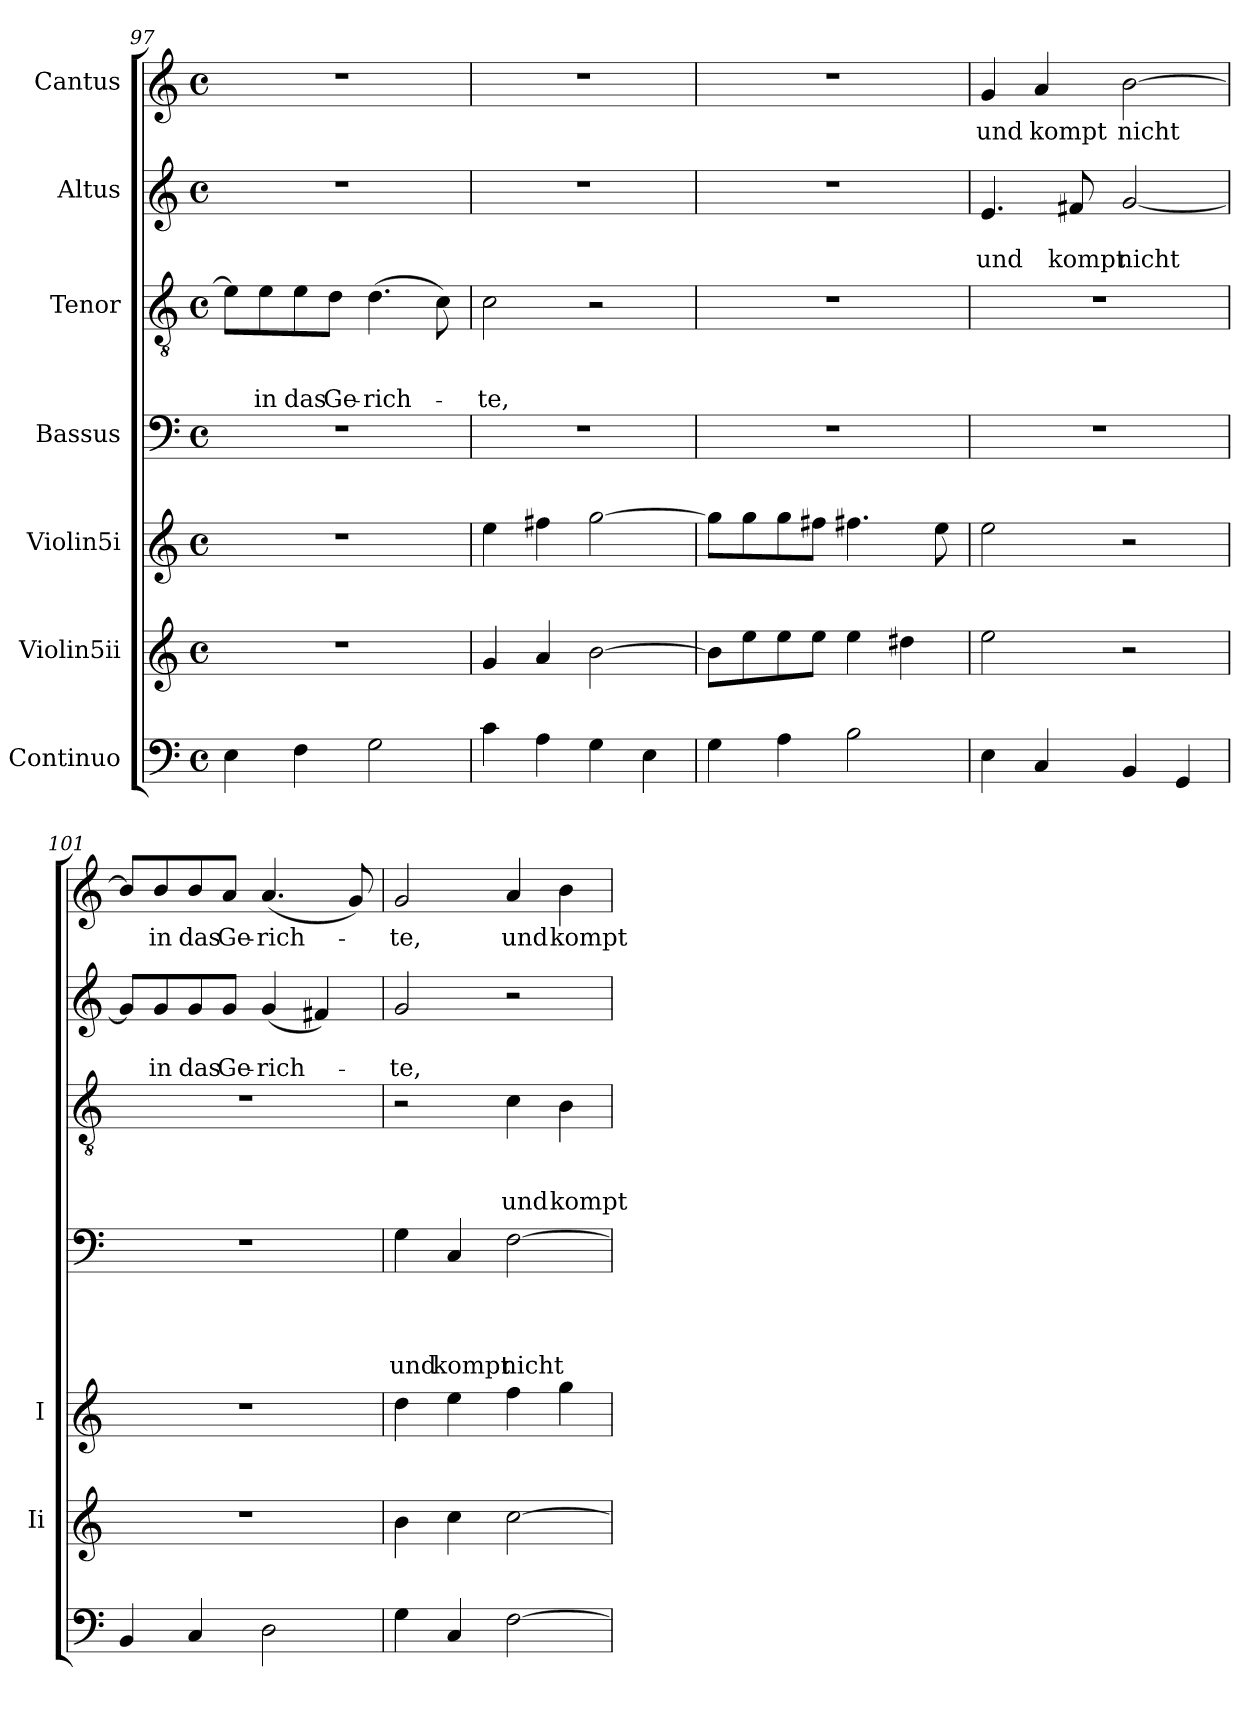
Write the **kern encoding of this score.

**kern	**kern	**kern	**kern	**text	**text	**text	**text	**kern	**text	**text	**text	**kern	**text	**text	**kern	**text
*part7	*part6	*part5	*part4	*part4	*part4	*part4	*part4	*part3	*part3	*part3	*part3	*part2	*part2	*part2	*part1	*part1
*staff7	*staff6	*staff5	*staff4	*staff4	*staff4	*staff4	*staff4	*staff3	*staff3	*staff3	*staff3	*staff2	*staff2	*staff2	*staff1	*staff1
*I"Continuo	*I"Violin5ii	*I"Violin5i	*I"Bassus	*	*	*	*	*I"Tenor	*	*	*	*I"Altus	*	*	*I"Cantus	*
*	*I'Ii	*I'I	*	*	*	*	*	*	*	*	*	*	*	*	*	*
!!LO:LB:g=z
*clefF4	*clefG2	*clefG2	*clefF4	*	*	*	*	*clefGv2	*	*	*	*clefG2	*	*	*clefG2	*
*k[]	*k[]	*k[]	*k[]	*	*	*	*	*k[]	*	*	*	*k[]	*	*	*k[]	*
*C:	*C:	*C:	*C:	*	*	*	*	*C:	*	*	*	*C:	*	*	*C:	*
*M4/4	*M4/4	*M4/4	*M4/4	*	*	*	*	*M4/4	*	*	*	*M4/4	*	*	*M4/4	*
*met(c)	*met(c)	*met(c)	*met(c)	*	*	*	*	*met(c)	*	*	*	*met(c)	*	*	*met(c)	*
=97	=97	=97	=97	=97	=97	=97	=97	=97	=97	=97	=97	=97	=97	=97	=97	=97
4E\	1r	1r	1r	.	.	.	.	8e\L]	.	.	.	1r	.	.	1r	.
!	!	!	!	!	!	!	!	!	!	!	!LO:LY:b	!	!	!	!	!
.	.	.	.	.	.	.	.	8e\	.	.	in	.	.	.	.	.
!	!	!	!	!	!	!	!	!	!	!	!LO:LY:b	!	!	!	!	!
4F\	.	.	.	.	.	.	.	8e\	.	.	das	.	.	.	.	.
!	!	!	!	!	!	!	!	!	!	!	!LO:LY:b	!	!	!	!	!
.	.	.	.	.	.	.	.	8d\J	.	.	Ge-	.	.	.	.	.
!	!	!	!	!	!	!	!	!	!	!	!LO:LY:b	!	!	!	!	!
2G\	.	.	.	.	.	.	.	(>4.d\	.	.	-rich-	.	.	.	.	.
.	.	.	.	.	.	.	.	8c\)	.	.	.	.	.	.	.	.
=98	=98	=98	=98	=98	=98	=98	=98	=98	=98	=98	=98	=98	=98	=98	=98	=98
!	!	!	!	!	!	!	!	!	!	!	!LO:LY:b	!	!	!	!	!
4c\	4g/	4ee\	1r	.	.	.	.	2c\	.	.	-te,	1r	.	.	1r	.
4A\	4a/	4ff#X\	.	.	.	.	.	.	.	.	.	.	.	.	.	.
4G\	[>2b\	[>2gg\	.	.	.	.	.	2r	.	.	.	.	.	.	.	.
4E\	.	.	.	.	.	.	.	.	.	.	.	.	.	.	.	.
=99	=99	=99	=99	=99	=99	=99	=99	=99	=99	=99	=99	=99	=99	=99	=99	=99
4G\	8b\L]	8gg\L]	1r	.	.	.	.	1r	.	.	.	1r	.	.	1r	.
.	8ee\	8gg\	.	.	.	.	.	.	.	.	.	.	.	.	.	.
4A\	8ee\	8gg\	.	.	.	.	.	.	.	.	.	.	.	.	.	.
.	8ee\J	8ff#X\J	.	.	.	.	.	.	.	.	.	.	.	.	.	.
2B\	4ee\	4.ff#X\	.	.	.	.	.	.	.	.	.	.	.	.	.	.
.	4dd#X\	.	.	.	.	.	.	.	.	.	.	.	.	.	.	.
.	.	8ee\	.	.	.	.	.	.	.	.	.	.	.	.	.	.
=100	=100	=100	=100	=100	=100	=100	=100	=100	=100	=100	=100	=100	=100	=100	=100	=100
!	!	!	!	!	!	!	!	!	!	!	!	!	!	!LO:LY:b	!	!LO:LY:b
4E\	2ee\	2ee\	1r	.	.	.	.	1r	.	.	.	4.e/	.	und	4g/	und
!	!	!	!	!	!	!	!	!	!	!	!	!	!	!	!	!LO:LY:b
4C/	.	.	.	.	.	.	.	.	.	.	.	.	.	.	4a/	kompt
!	!	!	!	!	!	!	!	!	!	!	!	!	!	!LO:LY:b	!	!
.	.	.	.	.	.	.	.	.	.	.	.	8f#X/	.	kompt	.	.
!	!	!	!	!	!	!	!	!	!	!	!	!	!	!LO:LY:b	!	!LO:LY:b
4BB/	2r	2r	.	.	.	.	.	.	.	.	.	[<2g/	.	nicht	[>2b\	nicht
4GG/	.	.	.	.	.	.	.	.	.	.	.	.	.	.	.	.
=101	=101	=101	=101	=101	=101	=101	=101	=101	=101	=101	=101	=101	=101	=101	=101	=101
4BB/	1r	1r	1r	.	.	.	.	1r	.	.	.	8g/L]	.	.	8b/L]	.
!	!	!	!	!	!	!	!	!	!	!	!	!	!	!LO:LY:b	!	!LO:LY:b
.	.	.	.	.	.	.	.	.	.	.	.	8g/	.	in	8b/	in
!	!	!	!	!	!	!	!	!	!	!	!	!	!	!LO:LY:b	!	!LO:LY:b
4C/	.	.	.	.	.	.	.	.	.	.	.	8g/	.	das	8b/	das
!	!	!	!	!	!	!	!	!	!	!	!	!	!	!LO:LY:b	!	!LO:LY:b
.	.	.	.	.	.	.	.	.	.	.	.	8g/J	.	Ge-	8a/J	Ge-
!	!	!	!	!	!	!	!	!	!	!	!	!	!	!LO:LY:b	!	!LO:LY:b
2D\	.	.	.	.	.	.	.	.	.	.	.	(<4g/	.	-rich-	(<4.a/	-rich-
.	.	.	.	.	.	.	.	.	.	.	.	4f#X/)	.	.	.	.
.	.	.	.	.	.	.	.	.	.	.	.	.	.	.	8g/)	.
=102	=102	=102	=102	=102	=102	=102	=102	=102	=102	=102	=102	=102	=102	=102	=102	=102
!	!	!	!	!	!	!	!LO:LY:b	!	!	!	!	!	!	!LO:LY:b	!	!LO:LY:b
4G\	4b\	4dd\	4G\	.	.	.	und	2r	.	.	.	2g/	.	-te,	2g/	-te,
!	!	!	!	!	!	!	!LO:LY:b	!	!	!	!	!	!	!	!	!
4C/	4cc\	4ee\	4C/	.	.	.	kompt	.	.	.	.	.	.	.	.	.
!	!	!	!	!	!	!	!LO:LY:b	!	!	!	!LO:LY:b	!	!	!	!	!LO:LY:b
[>2F\	[>2cc\	4ff\	[>2F\	.	.	.	nicht	4c\	.	.	und	2r	.	.	4a/	und
!	!	!	!	!	!	!	!	!	!	!	!LO:LY:b	!	!	!	!	!LO:LY:b
.	.	4gg\	.	.	.	.	.	4B\	.	.	kompt	.	.	.	4b\	kompt
=	=	=	=	=	=	=	=	=	=	=	=	=	=	=	=	=
*-	*-	*-	*-	*-	*-	*-	*-	*-	*-	*-	*-	*-	*-	*-	*-	*-
